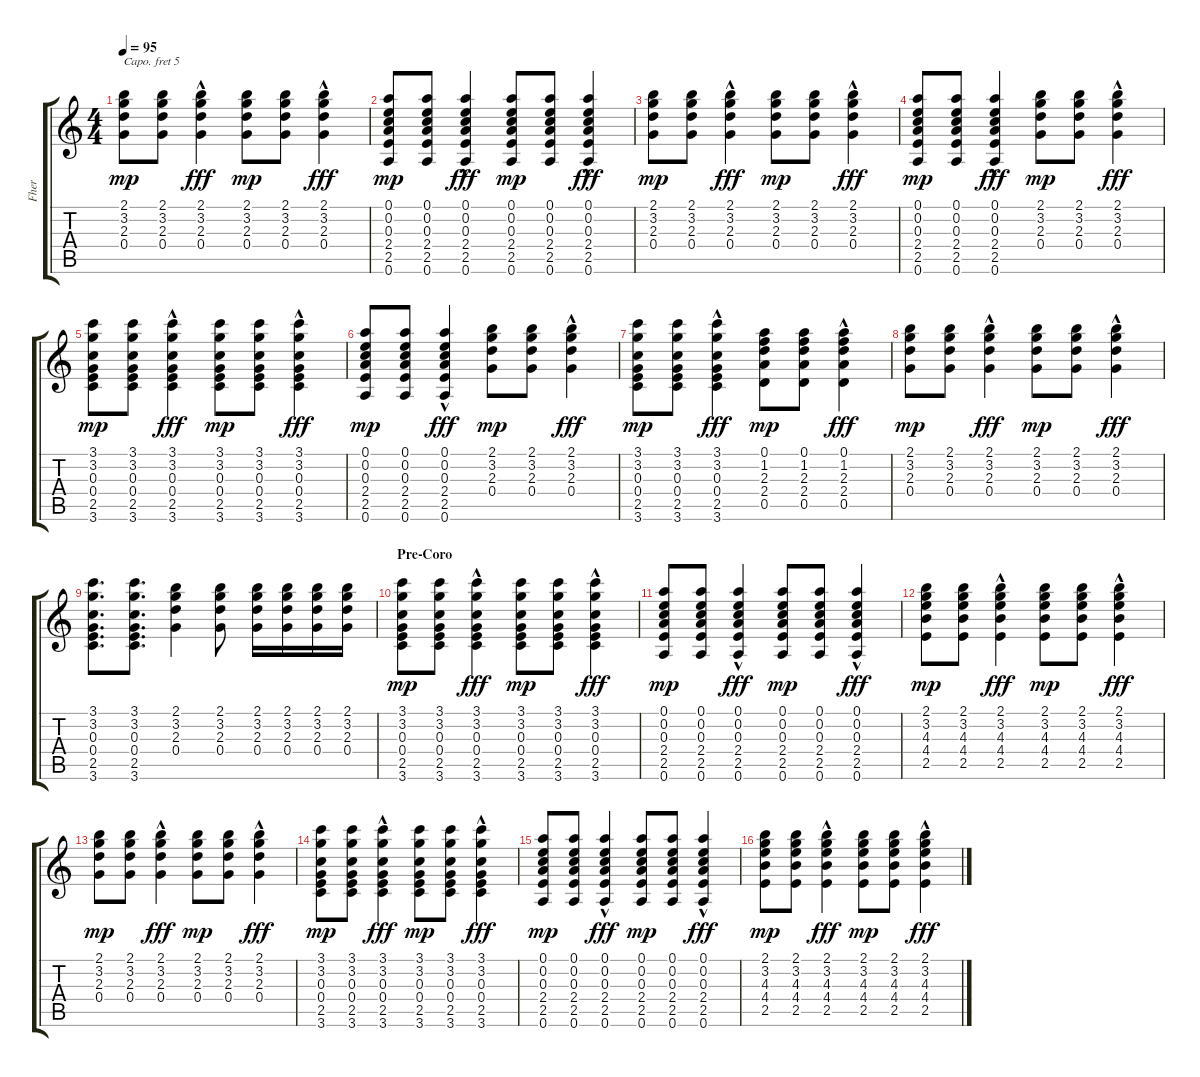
\track ("Fher" "Fher") {instrument electricguitarjazz}
\staff {score tabs}
\capo 5
\tuning (E4 B3 G3 D3 A2 E2) {hide}
\ts (4 4)
\tempo 95
\clef g2
\ks c
(2.1 3.2 2.3 0.4).8{dy mp} (2.1 3.2 2.3 0.4).8 (2.1{hac} 3.2{hac} 2.3{hac} 0.4{hac}).4{dy fff} (2.1 3.2 2.3 0.4).8{dy mp} (2.1 3.2 2.3 0.4).8 (2.1{hac} 3.2{hac} 2.3{hac} 0.4{hac}).4{dy fff} |
(0.1 0.2 0.3 2.4 2.5 0.6).8{dy mp} (0.1 0.2 0.3 2.4 2.5 0.6).8 (0.1{hac} 0.2{hac} 0.3{hac} 2.4{hac} 2.5{hac} 0.6{hac}).4{dy fff} (0.1 0.2 0.3 2.4 2.5 0.6).8{dy mp} (0.1 0.2 0.3 2.4 2.5 0.6).8 (0.1{hac} 0.2{hac} 0.3{hac} 2.4{hac} 2.5{hac} 0.6{hac}).4{dy fff} |
(2.1 3.2 2.3 0.4).8{dy mp} (2.1 3.2 2.3 0.4).8 (2.1{hac} 3.2{hac} 2.3{hac} 0.4{hac}).4{dy fff} (2.1 3.2 2.3 0.4).8{dy mp} (2.1 3.2 2.3 0.4).8 (2.1{hac} 3.2{hac} 2.3{hac} 0.4{hac}).4{dy fff} |
(0.1 0.2 0.3 2.4 2.5 0.6).8{dy mp} (0.1 0.2 0.3 2.4 2.5 0.6).8 (0.1{hac} 0.2{hac} 0.3{hac} 2.4{hac} 2.5{hac} 0.6{hac}).4{dy fff} (2.1 3.2 2.3 0.4).8{dy mp} (2.1 3.2 2.3 0.4).8 (2.1{hac} 3.2{hac} 2.3{hac} 0.4{hac}).4{dy fff} |
(3.1 3.2 0.3 0.4 2.5 3.6).8{dy mp} (3.1 3.2 0.3 0.4 2.5 3.6).8 (3.1{hac} 3.2{hac} 0.3{hac} 0.4{hac} 2.5{hac} 3.6{hac}).4{dy fff} (3.1 3.2 0.3 0.4 2.5 3.6).8{dy mp} (3.1 3.2 0.3 0.4 2.5 3.6).8 (3.1{hac} 3.2{hac} 0.3{hac} 0.4{hac} 2.5{hac} 3.6{hac}).4{dy fff} |
(0.1 0.2 0.3 2.4 2.5 0.6).8{dy mp} (0.1 0.2 0.3 2.4 2.5 0.6).8 (0.1{hac} 0.2{hac} 0.3{hac} 2.4{hac} 2.5{hac} 0.6{hac}).4{dy fff} (2.1 3.2 2.3 0.4).8{dy mp} (2.1 3.2 2.3 0.4).8 (2.1{hac} 3.2{hac} 2.3{hac} 0.4{hac}).4{dy fff} |
(3.1 3.2 0.3 0.4 2.5 3.6).8{dy mp} (3.1 3.2 0.3 0.4 2.5 3.6).8 (3.1{hac} 3.2{hac} 0.3{hac} 0.4{hac} 2.5{hac} 3.6{hac}).4{dy fff} (0.1 1.2 2.3 2.4 0.5).8{dy mp} (0.1 1.2 2.3 2.4 0.5).8 (0.1{hac} 1.2{hac} 2.3{hac} 2.4{hac} 0.5{hac}).4{dy fff} |
(2.1 3.2 2.3 0.4).8{dy mp} (2.1 3.2 2.3 0.4).8 (2.1{hac} 3.2{hac} 2.3{hac} 0.4{hac}).4{dy fff} (2.1 3.2 2.3 0.4).8{dy mp} (2.1 3.2 2.3 0.4).8 (2.1{hac} 3.2{hac} 2.3{hac} 0.4{hac}).4{dy fff} |
(3.1 3.2 0.3 0.4 2.5 3.6).8{d} (3.1 3.2 0.3 0.4 2.5 3.6).8{d} (2.1 3.2 2.3 0.4).4 (2.1 3.2 2.3 0.4).8 (2.1 3.2 2.3 0.4).16 (2.1 3.2 2.3 0.4).16 (2.1 3.2 2.3 0.4).16 (2.1 3.2 2.3 0.4).16 |
\section ("" "Pre-Coro")
(3.1 3.2 0.3 0.4 2.5 3.6).8{dy mp} (3.1 3.2 0.3 0.4 2.5 3.6).8 (3.1{hac} 3.2{hac} 0.3{hac} 0.4{hac} 2.5{hac} 3.6{hac}).4{dy fff} (3.1 3.2 0.3 0.4 2.5 3.6).8{dy mp} (3.1 3.2 0.3 0.4 2.5 3.6).8 (3.1{hac} 3.2{hac} 0.3{hac} 0.4{hac} 2.5{hac} 3.6{hac}).4{dy fff} |
(0.1 0.2 0.3 2.4 2.5 0.6).8{dy mp} (0.1 0.2 0.3 2.4 2.5 0.6).8 (0.1{hac} 0.2{hac} 0.3{hac} 2.4{hac} 2.5{hac} 0.6{hac}).4{dy fff} (0.1 0.2 0.3 2.4 2.5 0.6).8{dy mp} (0.1 0.2 0.3 2.4 2.5 0.6).8 (0.1{hac} 0.2{hac} 0.3{hac} 2.4{hac} 2.5{hac} 0.6{hac}).4{dy fff} |
(2.1 3.2 4.3 4.4 2.5).8{dy mp} (2.1 3.2 4.3 4.4 2.5).8 (2.1{hac} 3.2{hac} 4.3{hac} 4.4{hac} 2.5{hac}).4{dy fff} (2.1 3.2 4.3 4.4 2.5).8{dy mp} (2.1 3.2 4.3 4.4 2.5).8 (2.1{hac} 3.2{hac} 4.3{hac} 4.4{hac} 2.5{hac}).4{dy fff} |
(2.1 3.2 2.3 0.4).8{dy mp} (2.1 3.2 2.3 0.4).8 (2.1{hac} 3.2{hac} 2.3{hac} 0.4{hac}).4{dy fff} (2.1 3.2 2.3 0.4).8{dy mp} (2.1 3.2 2.3 0.4).8 (2.1{hac} 3.2{hac} 2.3{hac} 0.4{hac}).4{dy fff} |
(3.1 3.2 0.3 0.4 2.5 3.6).8{dy mp} (3.1 3.2 0.3 0.4 2.5 3.6).8 (3.1{hac} 3.2{hac} 0.3{hac} 0.4{hac} 2.5{hac} 3.6{hac}).4{dy fff} (3.1 3.2 0.3 0.4 2.5 3.6).8{dy mp} (3.1 3.2 0.3 0.4 2.5 3.6).8 (3.1{hac} 3.2{hac} 0.3{hac} 0.4{hac} 2.5{hac} 3.6{hac}).4{dy fff} |
(0.1 0.2 0.3 2.4 2.5 0.6).8{dy mp} (0.1 0.2 0.3 2.4 2.5 0.6).8 (0.1{hac} 0.2{hac} 0.3{hac} 2.4{hac} 2.5{hac} 0.6{hac}).4{dy fff} (0.1 0.2 0.3 2.4 2.5 0.6).8{dy mp} (0.1 0.2 0.3 2.4 2.5 0.6).8 (0.1{hac} 0.2{hac} 0.3{hac} 2.4{hac} 2.5{hac} 0.6{hac}).4{dy fff} |
(2.1 3.2 4.3 4.4 2.5).8{dy mp} (2.1 3.2 4.3 4.4 2.5).8 (2.1{hac} 3.2{hac} 4.3{hac} 4.4{hac} 2.5{hac}).4{dy fff} (2.1 3.2 4.3 4.4 2.5).8{dy mp} (2.1 3.2 4.3 4.4 2.5).8 (2.1{hac} 3.2{hac} 4.3{hac} 4.4{hac} 2.5{hac}).4{dy fff}
